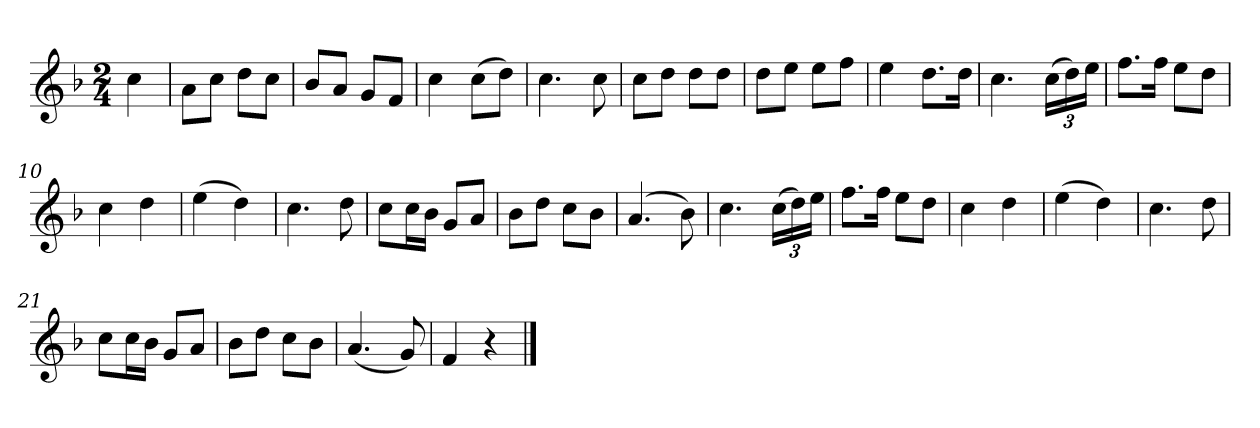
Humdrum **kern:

**kern
*part1
*staff1
*k[b-]
*M2/4
*MM120
=
4cc
=1
8aL
8ccJ
8ddL
8ccJ
=2
8b-L
8aJ
8gL
8fJ
=3
4cc
(8ccL
8ddJ)
=4
4.cc
8cc
=5
8ccL
8ddJ
8ddL
8ddJ
=6
8ddL
8eeJ
8eeL
8ffJ
=7
4ee
8.ddL
16ddJk
=8
4.cc
(24ccLL
24dd)
24eeJJ
=9
8.ffL
16ffJk
8eeL
8ddJ
=10
4cc
4dd
=11
(4ee
4dd)
=12
4.cc
8dd
=13
8ccL
16ccL
16b-JJ
8gL
8aJ
=14
8b-L
8ddJ
8ccL
8b-J
=15
(4.a
8b-)
=16
4.cc
(24ccLL
24dd)
24eeJJ
=17
8.ffL
16ffJk
8eeL
8ddJ
=18
4cc
4dd
=19
(4ee
4dd)
=20
4.cc
8dd
=21
8ccL
16ccL
16b-JJ
8gL
8aJ
=22
8b-L
8ddJ
8ccL
8b-J
=23
(4.a
8g)
=24
4f
4r
==
*-
